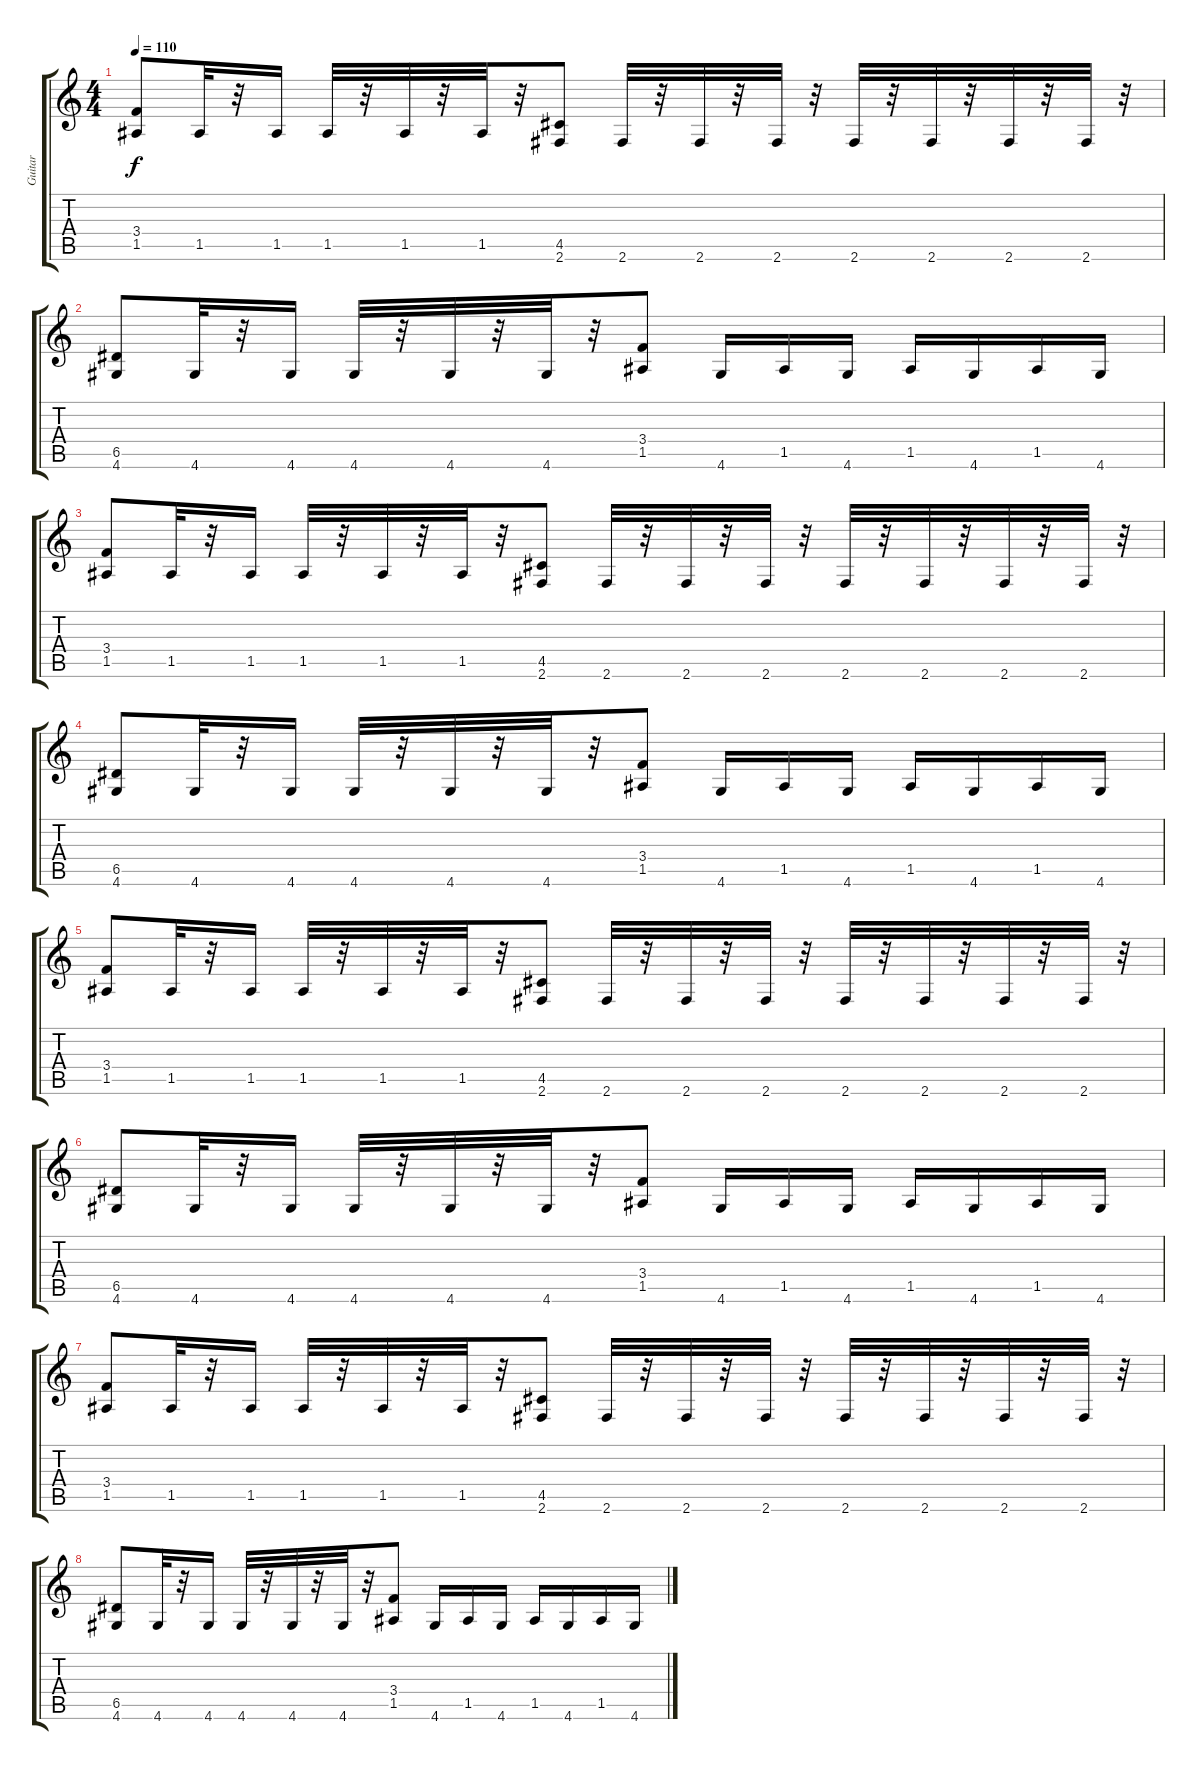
\track ("Guitar" "Guitar") {instrument distortionguitar}
\staff {score tabs}
\tuning (E4 B3 G3 D3 A2 E2) {hide}
\ts (4 4)
\tempo 110
\clef g2
\ks c
(3.4 1.5).8{dy f} 1.5.32 r.32 1.5.16 1.5.32 r.32 1.5.32 r.32 1.5.32 r.32 (4.5 2.6).8 2.6.32 r.32 2.6.32 r.32 2.6.32 r.32 2.6.32 r.32 2.6.32 r.32 2.6.32 r.32 2.6.32 r.32 |
(6.5 4.6).8 4.6.32 r.32 4.6.16 4.6.32 r.32 4.6.32 r.32 4.6.32 r.32 (3.4 1.5).8 4.6.16 1.5.16 4.6.16 1.5.16 4.6.16 1.5.16 4.6.16 |
(3.4 1.5).8 1.5.32 r.32 1.5.16 1.5.32 r.32 1.5.32 r.32 1.5.32 r.32 (4.5 2.6).8 2.6.32 r.32 2.6.32 r.32 2.6.32 r.32 2.6.32 r.32 2.6.32 r.32 2.6.32 r.32 2.6.32 r.32 |
(6.5 4.6).8 4.6.32 r.32 4.6.16 4.6.32 r.32 4.6.32 r.32 4.6.32 r.32 (3.4 1.5).8 4.6.16 1.5.16 4.6.16 1.5.16 4.6.16 1.5.16 4.6.16 |
(3.4 1.5).8 1.5.32 r.32 1.5.16 1.5.32 r.32 1.5.32 r.32 1.5.32 r.32 (4.5 2.6).8 2.6.32 r.32 2.6.32 r.32 2.6.32 r.32 2.6.32 r.32 2.6.32 r.32 2.6.32 r.32 2.6.32 r.32 |
(6.5 4.6).8 4.6.32 r.32 4.6.16 4.6.32 r.32 4.6.32 r.32 4.6.32 r.32 (3.4 1.5).8 4.6.16 1.5.16 4.6.16 1.5.16 4.6.16 1.5.16 4.6.16 |
(3.4 1.5).8 1.5.32 r.32 1.5.16 1.5.32 r.32 1.5.32 r.32 1.5.32 r.32 (4.5 2.6).8 2.6.32 r.32 2.6.32 r.32 2.6.32 r.32 2.6.32 r.32 2.6.32 r.32 2.6.32 r.32 2.6.32 r.32 |
(6.5 4.6).8 4.6.32 r.32 4.6.16 4.6.32 r.32 4.6.32 r.32 4.6.32 r.32 (3.4 1.5).8 4.6.16 1.5.16 4.6.16 1.5.16 4.6.16 1.5.16 4.6.16
